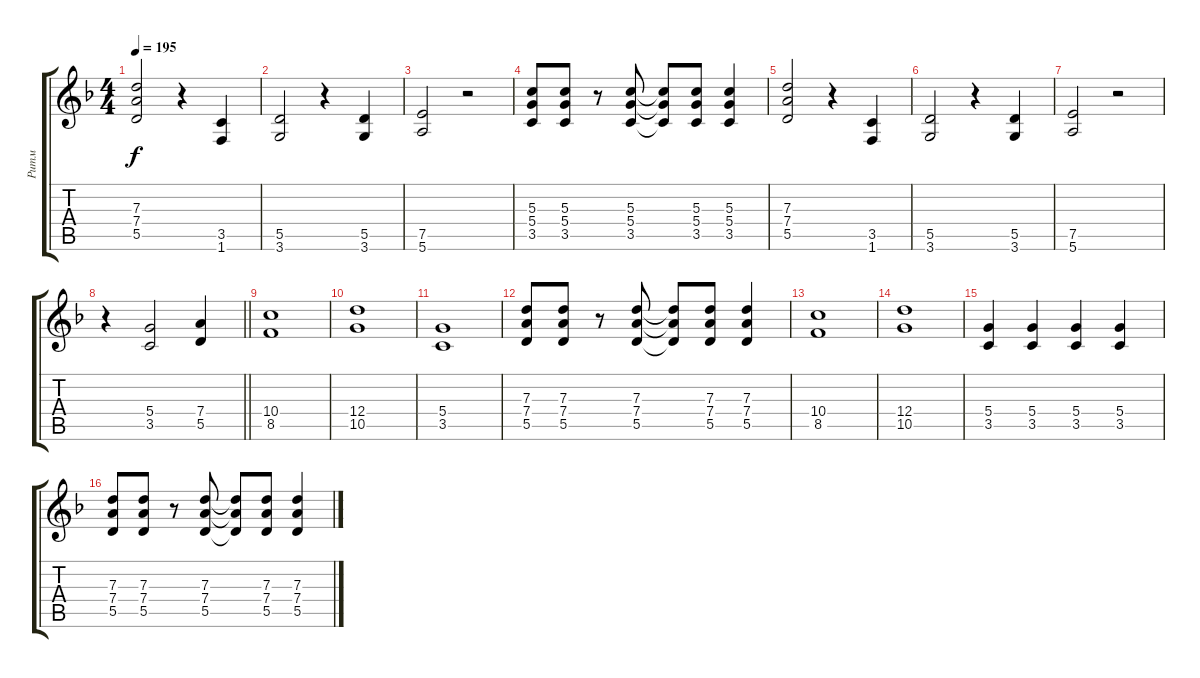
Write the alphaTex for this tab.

\track ("Ритм" "Ритм") {instrument distortionguitar}
\staff {score tabs}
\tuning (E4 B3 G3 D3 A2 E2) {hide}
\ts (4 4)
\tempo 195
\clef g2
\ks f
(7.3 7.4 5.5).2{dy f} r.4 (3.5 1.6).4 |
(5.5 3.6).2 r.4 (5.5 3.6).4 |
(7.5 5.6).2 r.2 |
(5.3 5.4 3.5).8 (5.3 5.4 3.5).8 r.8 (5.3 5.4 3.5).8 (5.3{t} 5.4{t} 3.5{t}).8 (5.3 5.4 3.5).8 (5.3 5.4 3.5).4 |
(7.3 7.4 5.5).2 r.4 (3.5 1.6).4 |
(5.5 3.6).2 r.4 (5.5 3.6).4 |
(7.5 5.6).2 r.2 |
\barLineRight lightlight
r.4 (5.4 3.5).2 (7.4 5.5).4 |
(10.4 8.5).1 |
(12.4 10.5).1 |
(5.4 3.5).1 |
(7.3 7.4 5.5).8 (7.3 7.4 5.5).8 r.8 (7.3 7.4 5.5).8 (7.3{t} 7.4{t} 5.5{t}).8 (7.3 7.4 5.5).8 (7.3 7.4 5.5).4 |
(10.4 8.5).1 |
(12.4 10.5).1 |
(5.4 3.5).4 (5.4 3.5).4 (5.4 3.5).4 (5.4 3.5).4 |
(7.3 7.4 5.5).8 (7.3 7.4 5.5).8 r.8 (7.3 7.4 5.5).8 (7.3{t} 7.4{t} 5.5{t}).8 (7.3 7.4 5.5).8 (7.3 7.4 5.5).4
